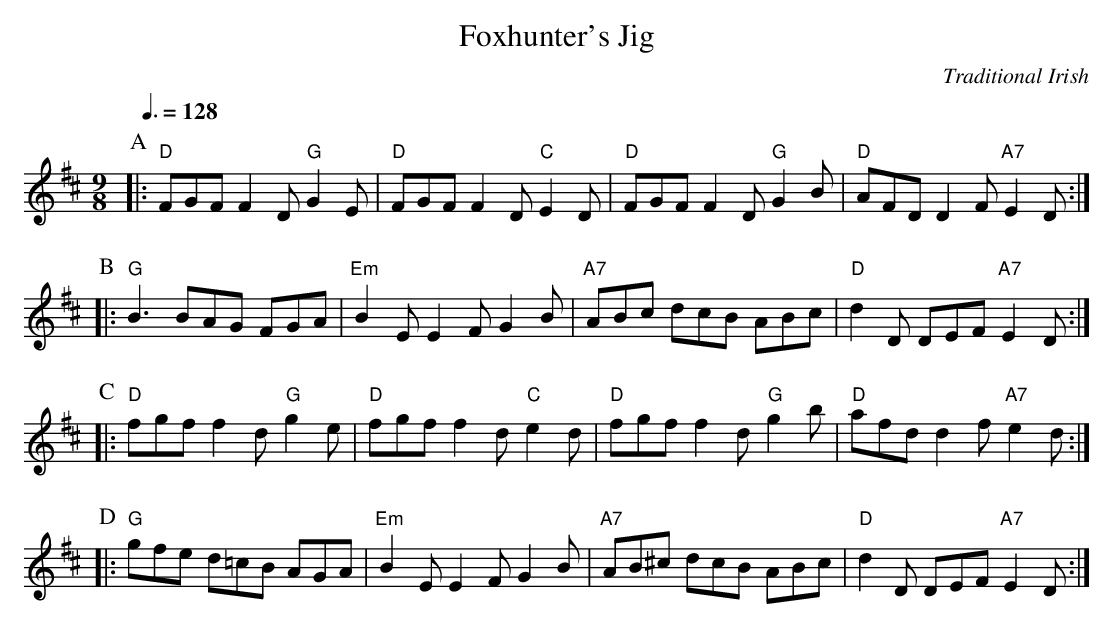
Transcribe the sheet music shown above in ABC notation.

X:1
T:Foxhunter's Jig
C:Traditional Irish
Q:3/8=128
M:9/8
L:1/8
K:D
P:A
|: "D"FGF F2D "G"G2E | "D"FGF F2D "C"E2D | "D"FGF F2D "G"G2B | "D"AFD D2F "A7"E2D :|
P:B
|: "G"B3 BAG FGA | "Em"B2E E2F G2B | "A7"ABc dcB ABc | "D"d2D DEF "A7"E2D :|
P:C
|: "D"fgf f2d "G"g2e | "D"fgf f2d "C"e2d | "D"fgf f2d "G"g2b | "D"afd d2f "A7"e2d :|
P:D
|: "G"gfe d=cB AGA | "Em"B2E E2F G2B | "A7"AB^c dcB ABc | "D"d2D DEF "A7"E2D :|
